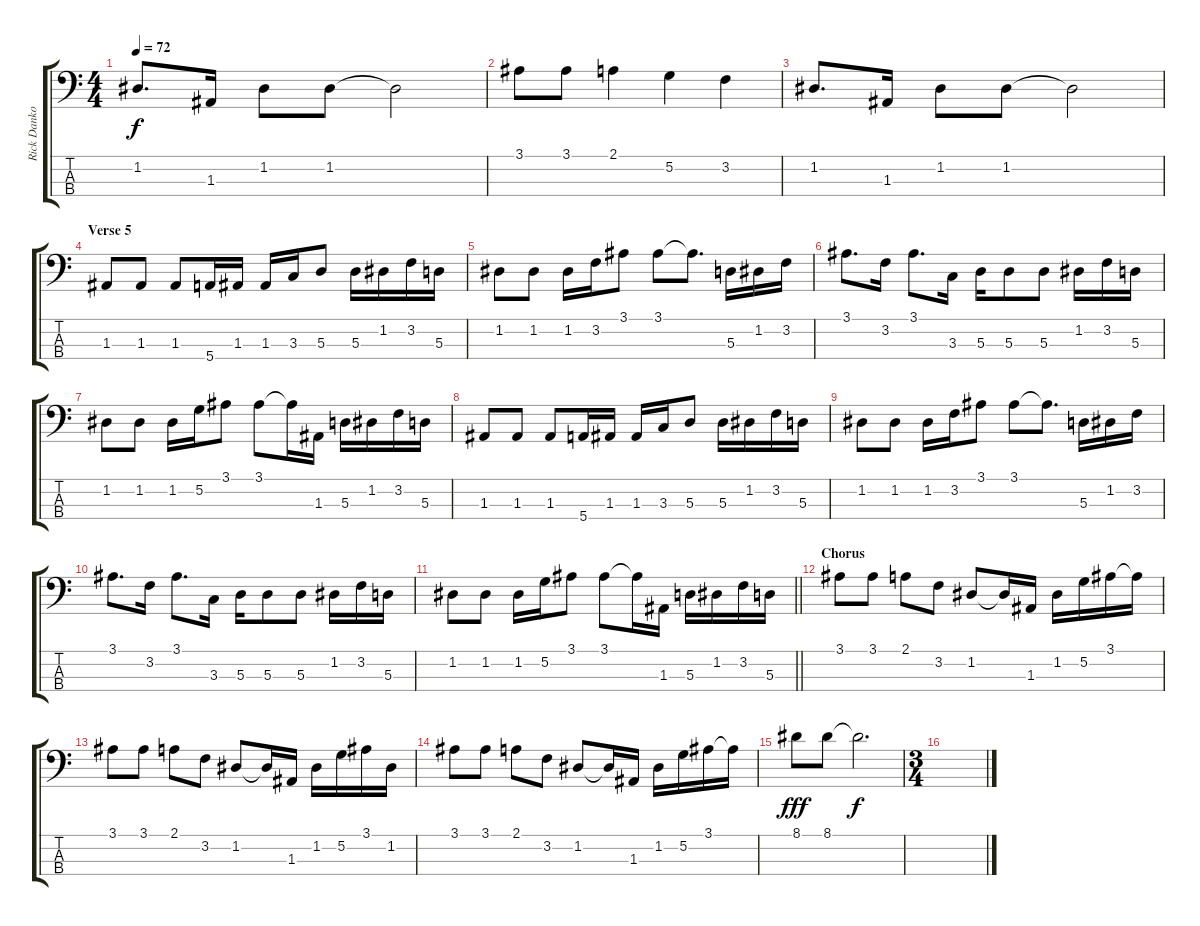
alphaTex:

\track ("Rick Danko" "Rick Danko") {instrument electricbassfinger}
\staff {score tabs}
\tuning (G2 D2 A1 E1) {hide}
\ts (4 4)
\tempo 72
\clef f4
\ks c
1.2.8{d dy f} 1.3.16 1.2.8 1.2.8 1.2{t}.2 |
3.1.8 3.1.8 2.1.4 5.2.4 3.2.4 |
1.2.8{d} 1.3.16 1.2.8 1.2.8 1.2{t}.2 |
\section ("" "Verse 5")
1.3.8 1.3.8 1.3.8 5.4.16 1.3.16 1.3.16 3.3.16 5.3.8 5.3.16 1.2.16 3.2.16 5.3.16 |
1.2.8 1.2.8 1.2.16 3.2.16 3.1.8 3.1.8 3.1{t}.8{d} 5.3.16 1.2.16 3.2.16 |
3.1.8{d} 3.2.16 3.1.8{d} 3.3.16 5.3.16 5.3.8 5.3.8 1.2.16 3.2.16 5.3.16 |
1.2.8 1.2.8 1.2.16 5.2.16 3.1.8 3.1.8 3.1{t}.16 1.3.16 5.3.16 1.2.16 3.2.16 5.3.16 |
1.3.8 1.3.8 1.3.8 5.4.16 1.3.16 1.3.16 3.3.16 5.3.8 5.3.16 1.2.16 3.2.16 5.3.16 |
1.2.8 1.2.8 1.2.16 3.2.16 3.1.8 3.1.8 3.1{t}.8{d} 5.3.16 1.2.16 3.2.16 |
3.1.8{d} 3.2.16 3.1.8{d} 3.3.16 5.3.16 5.3.8 5.3.8 1.2.16 3.2.16 5.3.16 |
\barLineRight lightlight
1.2.8 1.2.8 1.2.16 5.2.16 3.1.8 3.1.8 3.1{t}.16 1.3.16 5.3.16 1.2.16 3.2.16 5.3.16 |
\section ("" "Chorus")
3.1.8 3.1.8 2.1.8 3.2.8 1.2.8 1.2{t}.16 1.3.16 1.2.16 5.2.16 3.1.16 3.1{t}.16 |
3.1.8 3.1.8 2.1.8 3.2.8 1.2.8 1.2{t}.16 1.3.16 1.2.16 5.2.16 3.1.16 1.2.16 |
3.1.8 3.1.8 2.1.8 3.2.8 1.2.8 1.2{t}.16 1.3.16 1.2.16 5.2.16 3.1.16 3.1{t}.16 |
8.1.8{dy fff} 8.1.8 8.1{t}.2{d dy f} |
\ts (3 4)
